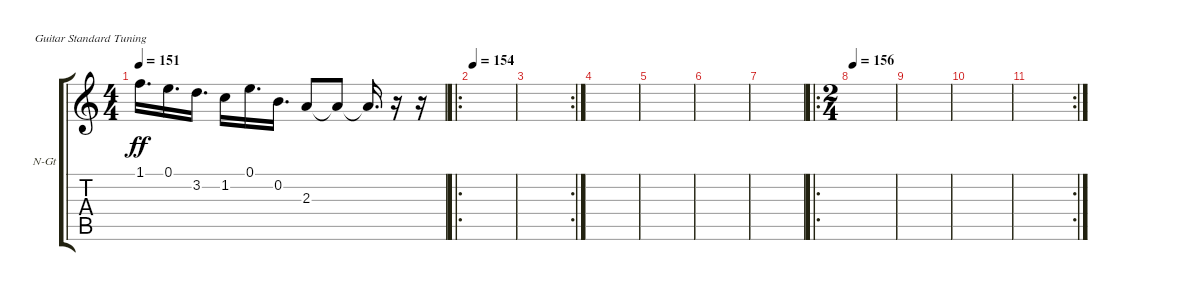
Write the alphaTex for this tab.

\defaultSystemsLayout 4
\bracketExtendMode groupsimilarinstruments
\firstSystemTrackNameOrientation horizontal
\otherSystemsTrackNameOrientation horizontal
\track ("Background Guitar" "N-Gt") {instrument acousticguitarnylon}
\staff {score tabs}
\tuning (E4 B3 G3 D3 A2 E2)
\ts (4 4)
\tempo 151
\clef g2
\ks c
1.1.16{d dy ff} 0.1.16{d} 3.2.16{d} 1.2.16 0.1.16{d} 0.2.16{d} 2.3.8 2.3{t}.8 2.3{t}.16{d} r.16 r.16 |
\ro
\tempo 154
|
\rc 2
|
|
|
|
|
\ro
\ts (2 4)
\tempo 156
|
|
|
\rc 2
